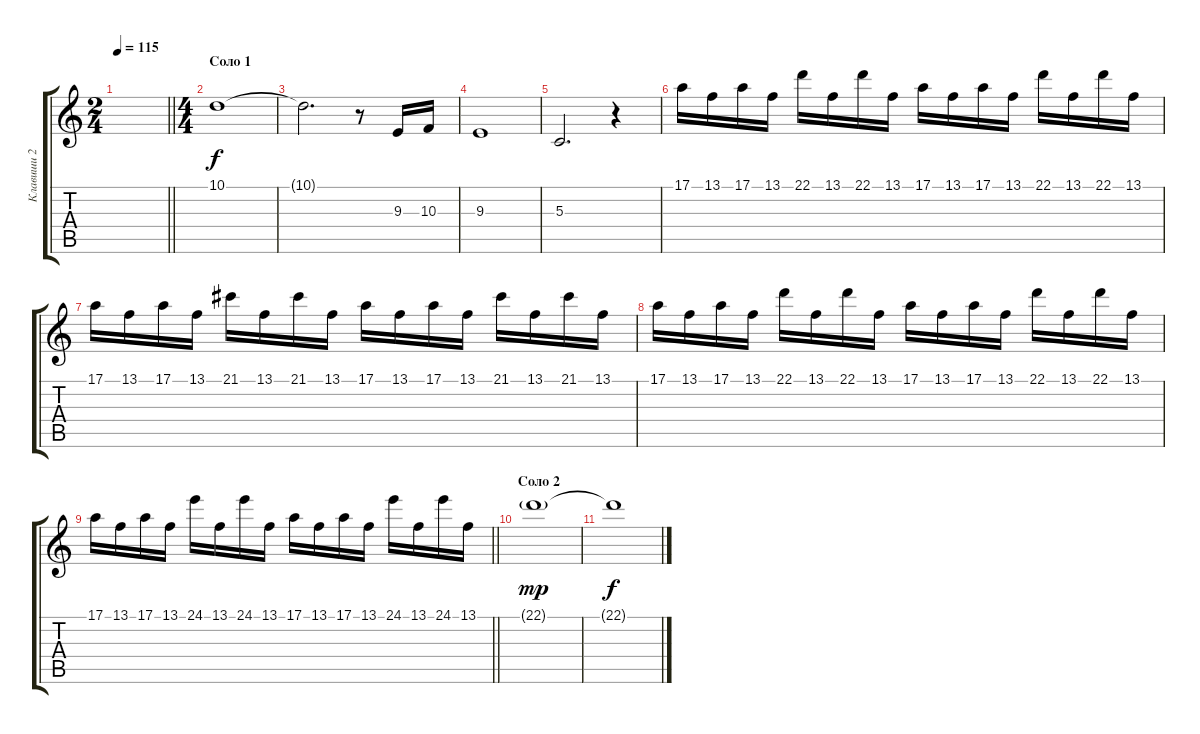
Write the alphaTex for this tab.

\track ("Клавиши 2" "Клавиши 2") {instrument synthbrass1}
\staff {score tabs}
\tuning (E4 B3 G3 D3 A2 E2) {hide}
\ts (2 4)
\tempo 115
\clef g2
\barLineRight lightlight
\ks c
|
\ts (4 4)
\section ("" "Соло 1")
10.1.1 |
10.1{t}.2{d} r.8 9.3.16 10.3.16 |
9.3.1 |
5.3.2{d} r.4 |
17.1.16 13.1.16 17.1.16 13.1.16 22.1.16 13.1.16 22.1.16 13.1.16 17.1.16 13.1.16 17.1.16 13.1.16 22.1.16 13.1.16 22.1.16 13.1.16 |
17.1.16 13.1.16 17.1.16 13.1.16 21.1.16 13.1.16 21.1.16 13.1.16 17.1.16 13.1.16 17.1.16 13.1.16 21.1.16 13.1.16 21.1.16 13.1.16 |
17.1.16 13.1.16 17.1.16 13.1.16 22.1.16 13.1.16 22.1.16 13.1.16 17.1.16 13.1.16 17.1.16 13.1.16 22.1.16 13.1.16 22.1.16 13.1.16 |
\barLineRight lightlight
17.1.16 13.1.16 17.1.16 13.1.16 24.1.16 13.1.16 24.1.16 13.1.16 17.1.16 13.1.16 17.1.16 13.1.16 24.1.16 13.1.16 24.1.16 13.1.16 |
\section ("" "Соло 2")
22.1{g}.1{dy mp} |
22.1{t}.1{dy f}
